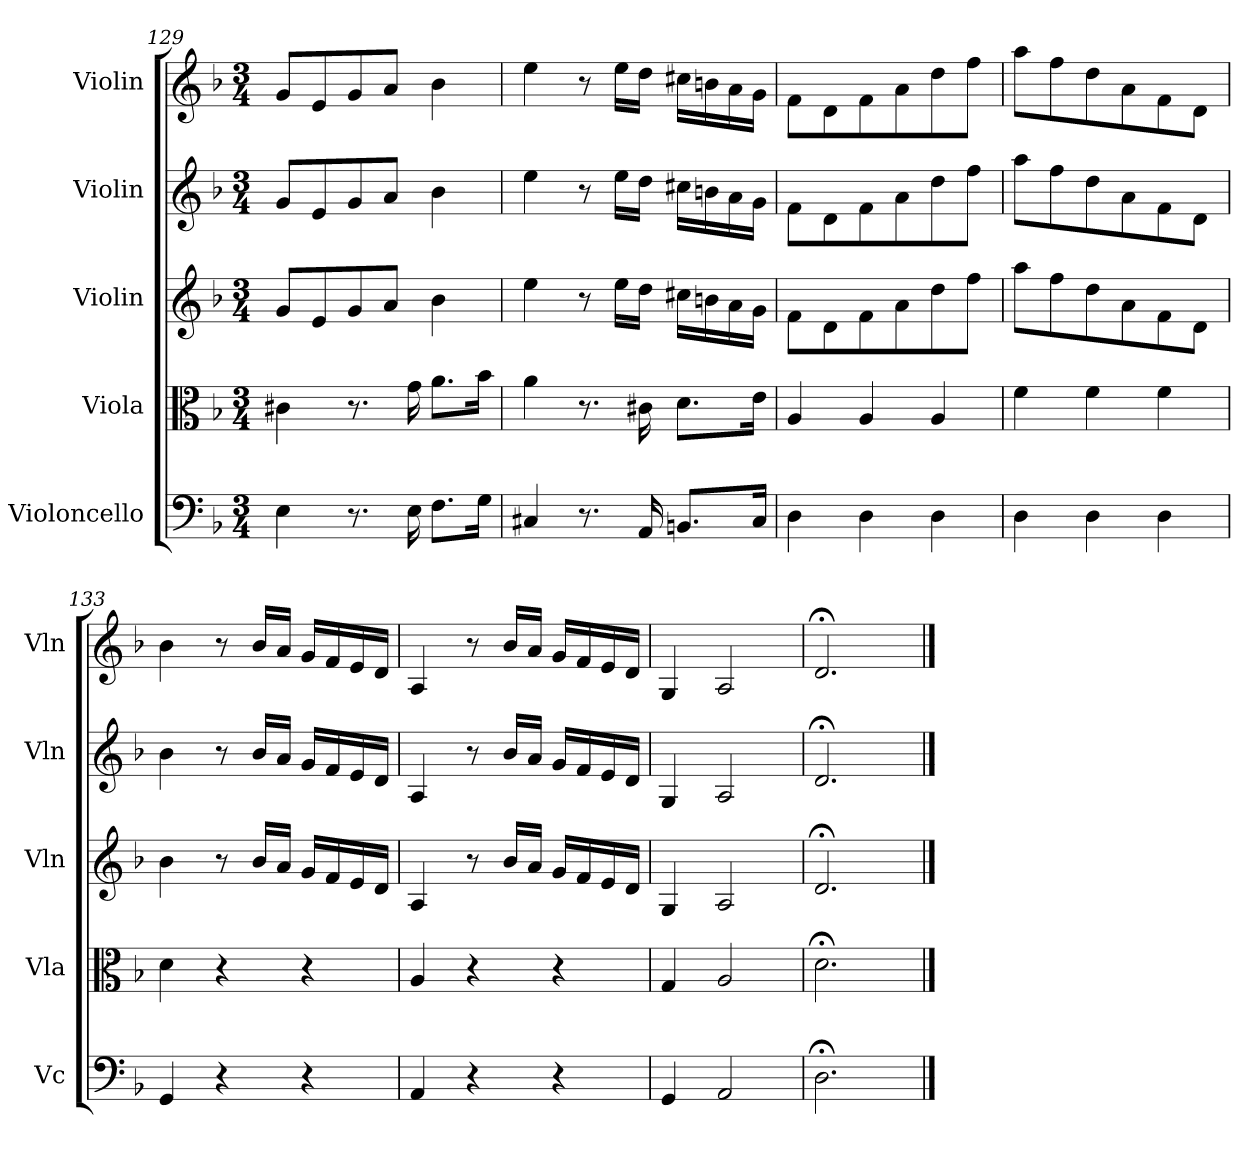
**kern	**kern	**kern	**kern	**kern
*part5	*part4	*part3	*part2	*part1
*staff5	*staff4	*staff3	*staff2	*staff1
*I"Violoncello	*I"Viola	*I"Violin	*I"Violin	*I"Violin
*I'Vc	*I'Vla	*I'Vln	*I'Vln	*I'Vln
*clefF4	*clefC3	*clefG2	*clefG2	*clefG2
*k[b-]	*k[b-]	*k[b-]	*k[b-]	*k[b-]
*M3/4	*M3/4	*M3/4	*M3/4	*M3/4
=129	=129	=129	=129	=129
4E\	4c#X\	8g/L	8g/L	8g/L
.	.	8e/	8e/	8e/
8.r	8.r	8g/	8g/	8g/
.	.	8a/J	8a/J	8a/J
16E\	16g\	.	.	.
8.F\L	8.a\L	4b-\	4b-\	4b-\
16G\Jk	16b-\Jk	.	.	.
=130	=130	=130	=130	=130
4C#X/	4a\	4ee\	4ee\	4ee\
8.r	8.r	8r	8r	8r
.	.	16ee\LL	16ee\LL	16ee\LL
16AA/	16c#X\	16dd\JJ	16dd\JJ	16dd\JJ
8.BBn/L	8.d\L	16cc#X\LL	16cc#X\LL	16cc#X\LL
.	.	16bn\	16bn\	16bn\
.	.	16a\	16a\	16a\
16C#/Jk	16e\Jk	16g\JJ	16g\JJ	16g\JJ
=131	=131	=131	=131	=131
4D\	4A/	8f\L	8f\L	8f\L
.	.	8d\	8d\	8d\
4D\	4A/	8f\	8f\	8f\
.	.	8a\	8a\	8a\
4D\	4A/	8dd\	8dd\	8dd\
.	.	8ff\J	8ff\J	8ff\J
=132	=132	=132	=132	=132
4D\	4f\	8aa\L	8aa\L	8aa\L
.	.	8ff\	8ff\	8ff\
4D\	4f\	8dd\	8dd\	8dd\
.	.	8a\	8a\	8a\
4D\	4f\	8f\	8f\	8f\
.	.	8d\J	8d\J	8d\J
=133	=133	=133	=133	=133
4GG/	4d\	4b-\	4b-\	4b-\
4r	4r	8r	8r	8r
.	.	16b-/LL	16b-/LL	16b-/LL
.	.	16a/JJ	16a/JJ	16a/JJ
4r	4r	16g/LL	16g/LL	16g/LL
.	.	16f/	16f/	16f/
.	.	16e/	16e/	16e/
.	.	16d/JJ	16d/JJ	16d/JJ
=134	=134	=134	=134	=134
4AA/	4A/	4A/	4A/	4A/
4r	4r	8r	8r	8r
.	.	16b-/LL	16b-/LL	16b-/LL
.	.	16a/JJ	16a/JJ	16a/JJ
4r	4r	16g/LL	16g/LL	16g/LL
.	.	16f/	16f/	16f/
.	.	16e/	16e/	16e/
.	.	16d/JJ	16d/JJ	16d/JJ
=135	=135	=135	=135	=135
4GG/	4G/	4G/	4G/	4G/
2AA/	2A/	2A/	2A/	2A/
=136	=136	=136	=136	=136
2.D;<\	2.d;<\	2.d;</	2.d;</	2.d;</
==	==	==	==	==
*-	*-	*-	*-	*-
